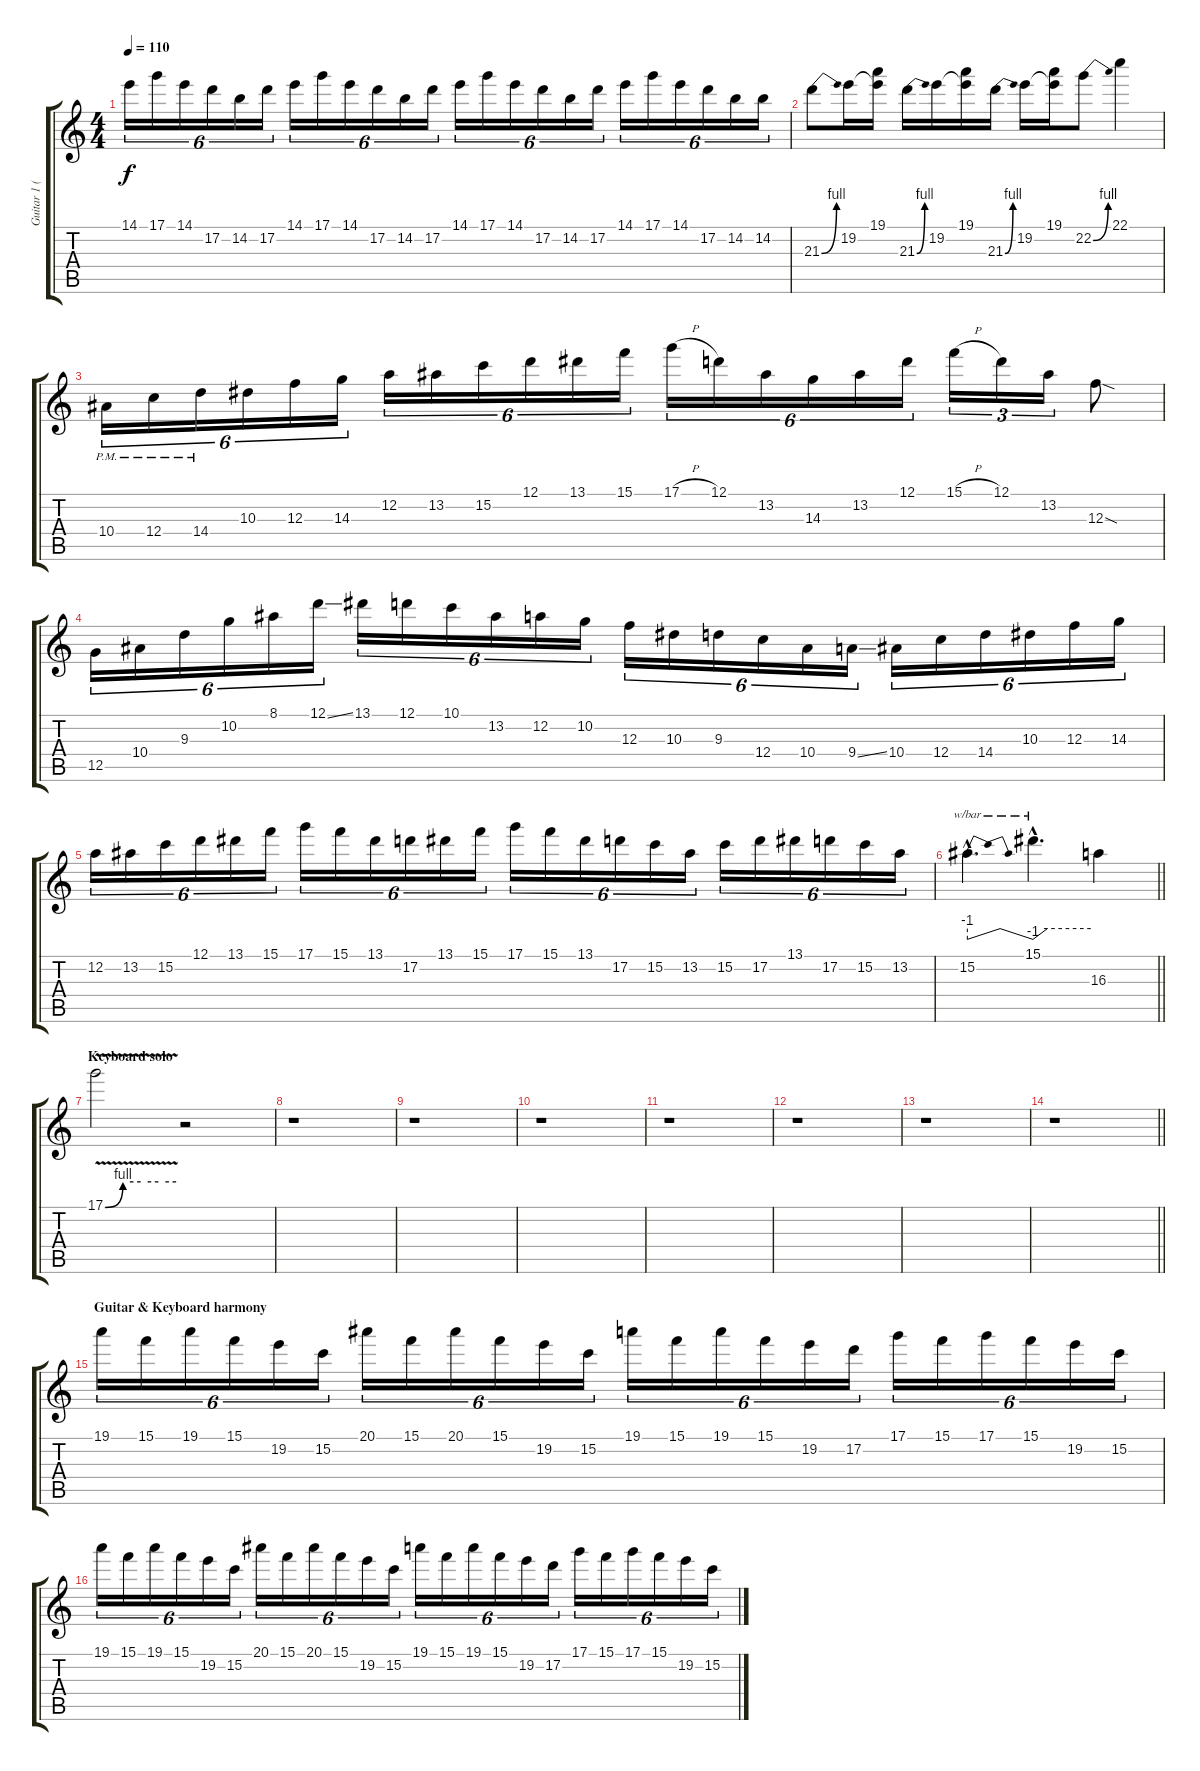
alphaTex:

\track ("Guitar 1 (Lead)" "Guitar 1 (") {instrument overdrivenguitar}
\staff {score tabs}
\tuning (D4 A3 F3 C3 G2 D2) {hide}
\ts (4 4)
\tempo 110
\clef g2
\ks c
14.1.16{tu (6 4) dy f} 17.1.16{tu (6 4)} 14.1.16{tu (6 4)} 17.2.16{tu (6 4)} 14.2.16{tu (6 4)} 17.2.16{tu (6 4)} 14.1.16{tu (6 4)} 17.1.16{tu (6 4)} 14.1.16{tu (6 4)} 17.2.16{tu (6 4)} 14.2.16{tu (6 4)} 17.2.16{tu (6 4)} 14.1.16{tu (6 4)} 17.1.16{tu (6 4)} 14.1.16{tu (6 4)} 17.2.16{tu (6 4)} 14.2.16{tu (6 4)} 17.2.16{tu (6 4)} 14.1.16{tu (6 4)} 17.1.16{tu (6 4)} 14.1.16{tu (6 4)} 17.2.16{tu (6 4)} 14.2.16{tu (6 4)} 14.2.16{tu (6 4)} |
21.3{be (bend 0 0 60 4)}.8 19.2.16 (19.1 19.2{t}).16 21.3{be (bend 0 0 60 4)}.16 19.2.16 (19.1 19.2{t}).16 21.3{be (bend 0 0 60 4)}.16 19.2.16 (19.1 19.2{t}).16 22.2{be (bend 0 0 60 4)}.8 22.1.4 |
10.4{pm}.16{tu (6 4)} 12.4{pm}.16{tu (6 4)} 14.4{pm}.16{tu (6 4)} 10.3.16{tu (6 4)} 12.3.16{tu (6 4)} 14.3.16{tu (6 4)} 12.2.16{tu (6 4)} 13.2.16{tu (6 4)} 15.2.16{tu (6 4)} 12.1.16{tu (6 4)} 13.1.16{tu (6 4)} 15.1.16{tu (6 4)} 17.1{h}.16{tu (6 4)} 12.1.16{tu (6 4)} 13.2.16{tu (6 4)} 14.3.16{tu (6 4)} 13.2.16{tu (6 4)} 12.1.16{tu (6 4)} 15.1{h}.16{tu (3 2)} 12.1.16{tu (3 2)} 13.2.16{tu (3 2)} 12.3{sod}.8 |
12.5.16{tu (6 4)} 10.4.16{tu (6 4)} 9.3.16{tu (6 4)} 10.2.16{tu (6 4)} 8.1.16{tu (6 4)} 12.1{ss}.16{tu (6 4)} 13.1.16{tu (6 4)} 12.1.16{tu (6 4)} 10.1.16{tu (6 4)} 13.2.16{tu (6 4)} 12.2.16{tu (6 4)} 10.2.16{tu (6 4)} 12.3.16{tu (6 4)} 10.3.16{tu (6 4)} 9.3.16{tu (6 4)} 12.4.16{tu (6 4)} 10.4.16{tu (6 4)} 9.4{ss}.16{tu (6 4)} 10.4.16{tu (6 4)} 12.4.16{tu (6 4)} 14.4.16{tu (6 4)} 10.3.16{tu (6 4)} 12.3.16{tu (6 4)} 14.3.16{tu (6 4)} |
12.2.16{tu (6 4)} 13.2.16{tu (6 4)} 15.2.16{tu (6 4)} 12.1.16{tu (6 4)} 13.1.16{tu (6 4)} 15.1.16{tu (6 4)} 17.1.16{tu (6 4)} 15.1.16{tu (6 4)} 13.1.16{tu (6 4)} 17.2.16{tu (6 4)} 13.1.16{tu (6 4)} 15.1.16{tu (6 4)} 17.1.16{tu (6 4)} 15.1.16{tu (6 4)} 13.1.16{tu (6 4)} 17.2.16{tu (6 4)} 15.2.16{tu (6 4)} 13.2.16{tu (6 4)} 15.2.16{tu (6 4)} 17.2.16{tu (6 4)} 13.1.16{tu (6 4)} 17.2.16{tu (6 4)} 15.2.16{tu (6 4)} 13.2.16{tu (6 4)} |
\barLineRight lightlight
15.2{hac}.4{d tbe (dip default 0 -4 15 0 50 0 60 -4)} 15.1{hac}.4{d tbe (custom default 0 -4 15 0 60 0)} 16.3.4 |
\section ("" "Keyboard solo")
17.1{be (custom 0 0 15 4 30 4 45 4 60 4) v}.2 r.2 |
r.1 |
r.1 |
r.1 |
r.1 |
r.1 |
r.1 |
\barLineRight lightlight
r.1 |
\section ("" "Guitar & Keyboard harmony")
19.1.16{tu (6 4)} 15.1.16{tu (6 4)} 19.1.16{tu (6 4)} 15.1.16{tu (6 4)} 19.2.16{tu (6 4)} 15.2.16{tu (6 4)} 20.1.16{tu (6 4)} 15.1.16{tu (6 4)} 20.1.16{tu (6 4)} 15.1.16{tu (6 4)} 19.2.16{tu (6 4)} 15.2.16{tu (6 4)} 19.1.16{tu (6 4)} 15.1.16{tu (6 4)} 19.1.16{tu (6 4)} 15.1.16{tu (6 4)} 19.2.16{tu (6 4)} 17.2.16{tu (6 4)} 17.1.16{tu (6 4)} 15.1.16{tu (6 4)} 17.1.16{tu (6 4)} 15.1.16{tu (6 4)} 19.2.16{tu (6 4)} 15.2.16{tu (6 4)} |
19.1.16{tu (6 4)} 15.1.16{tu (6 4)} 19.1.16{tu (6 4)} 15.1.16{tu (6 4)} 19.2.16{tu (6 4)} 15.2.16{tu (6 4)} 20.1.16{tu (6 4)} 15.1.16{tu (6 4)} 20.1.16{tu (6 4)} 15.1.16{tu (6 4)} 19.2.16{tu (6 4)} 15.2.16{tu (6 4)} 19.1.16{tu (6 4)} 15.1.16{tu (6 4)} 19.1.16{tu (6 4)} 15.1.16{tu (6 4)} 19.2.16{tu (6 4)} 17.2.16{tu (6 4)} 17.1.16{tu (6 4)} 15.1.16{tu (6 4)} 17.1.16{tu (6 4)} 15.1.16{tu (6 4)} 19.2.16{tu (6 4)} 15.2.16{tu (6 4)}
